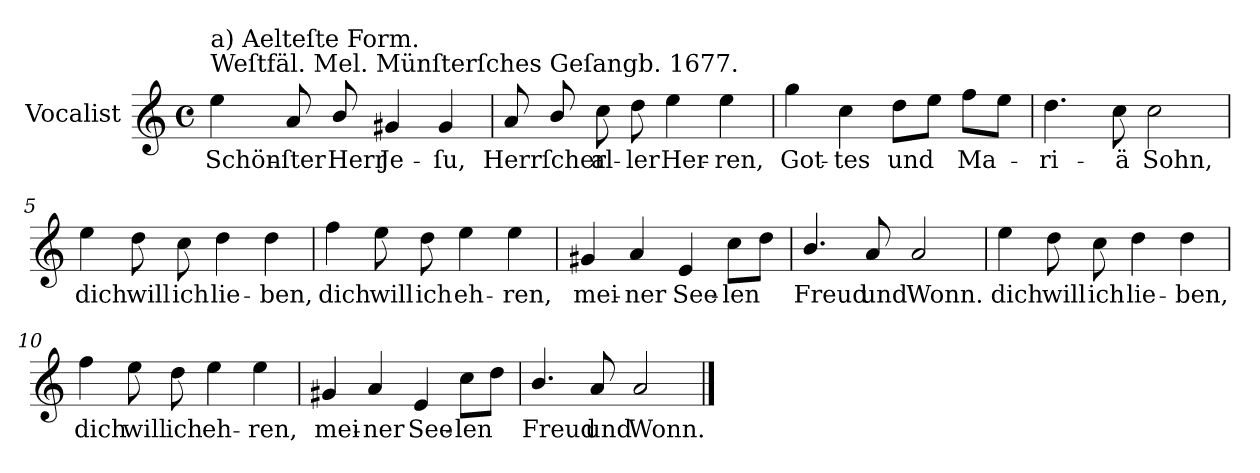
**kern	**text
*part1	*part1
*staff1	*staff1
*I"Vocalist	*
*k[]	*
*a:	*
*M4/4	*
*met(c)	*
=1	=1
!LO:TX:a:t=Weſtfäl. Mel. Münſterſches Geſangb. 1677.	!
!LO:TX:a:t=a) Aelteſte Form.	!
4ee	Schön-
8a	-ſter
8b/	Herr
4g#X	Je-
4g#	-ſu,
=2	=2
8a	Herrſcher
8b/	.
8cc	al-
8dd	-ler
4ee	Her-
4ee	-ren,
=3	=3
4gg	Got-
4cc	-tes
8ddL	und
8eeJ	.
8ffL	Ma-
8eeJ	.
=4	=4
4.dd	-ri-
8cc	-ä
2cc	Sohn,
=5	=5
4ee	dich
8dd	will
8cc	ich
4dd	lie-
4dd	-ben,
=6	=6
4ff	dich
8ee	will
8dd	ich
4ee	eh-
4ee	-ren,
=7	=7
4g#X	mei-
4a	-ner
4e	See-
8ccL	-len
8ddJ	.
=8	=8
4.b/	Freud
8a	und
2a	Wonn.
=9	=9
4ee	dich
8dd	will
8cc	ich
4dd	lie-
4dd	-ben,
=10	=10
4ff	dich
8ee	will
8dd	ich
4ee	eh-
4ee	-ren,
=11	=11
4g#X	mei-
4a	-ner
4e	See-
8ccL	-len
8ddJ	.
=12	=12
4.b/	Freud
8a	und
2a	Wonn.
==	==
*-	*-
